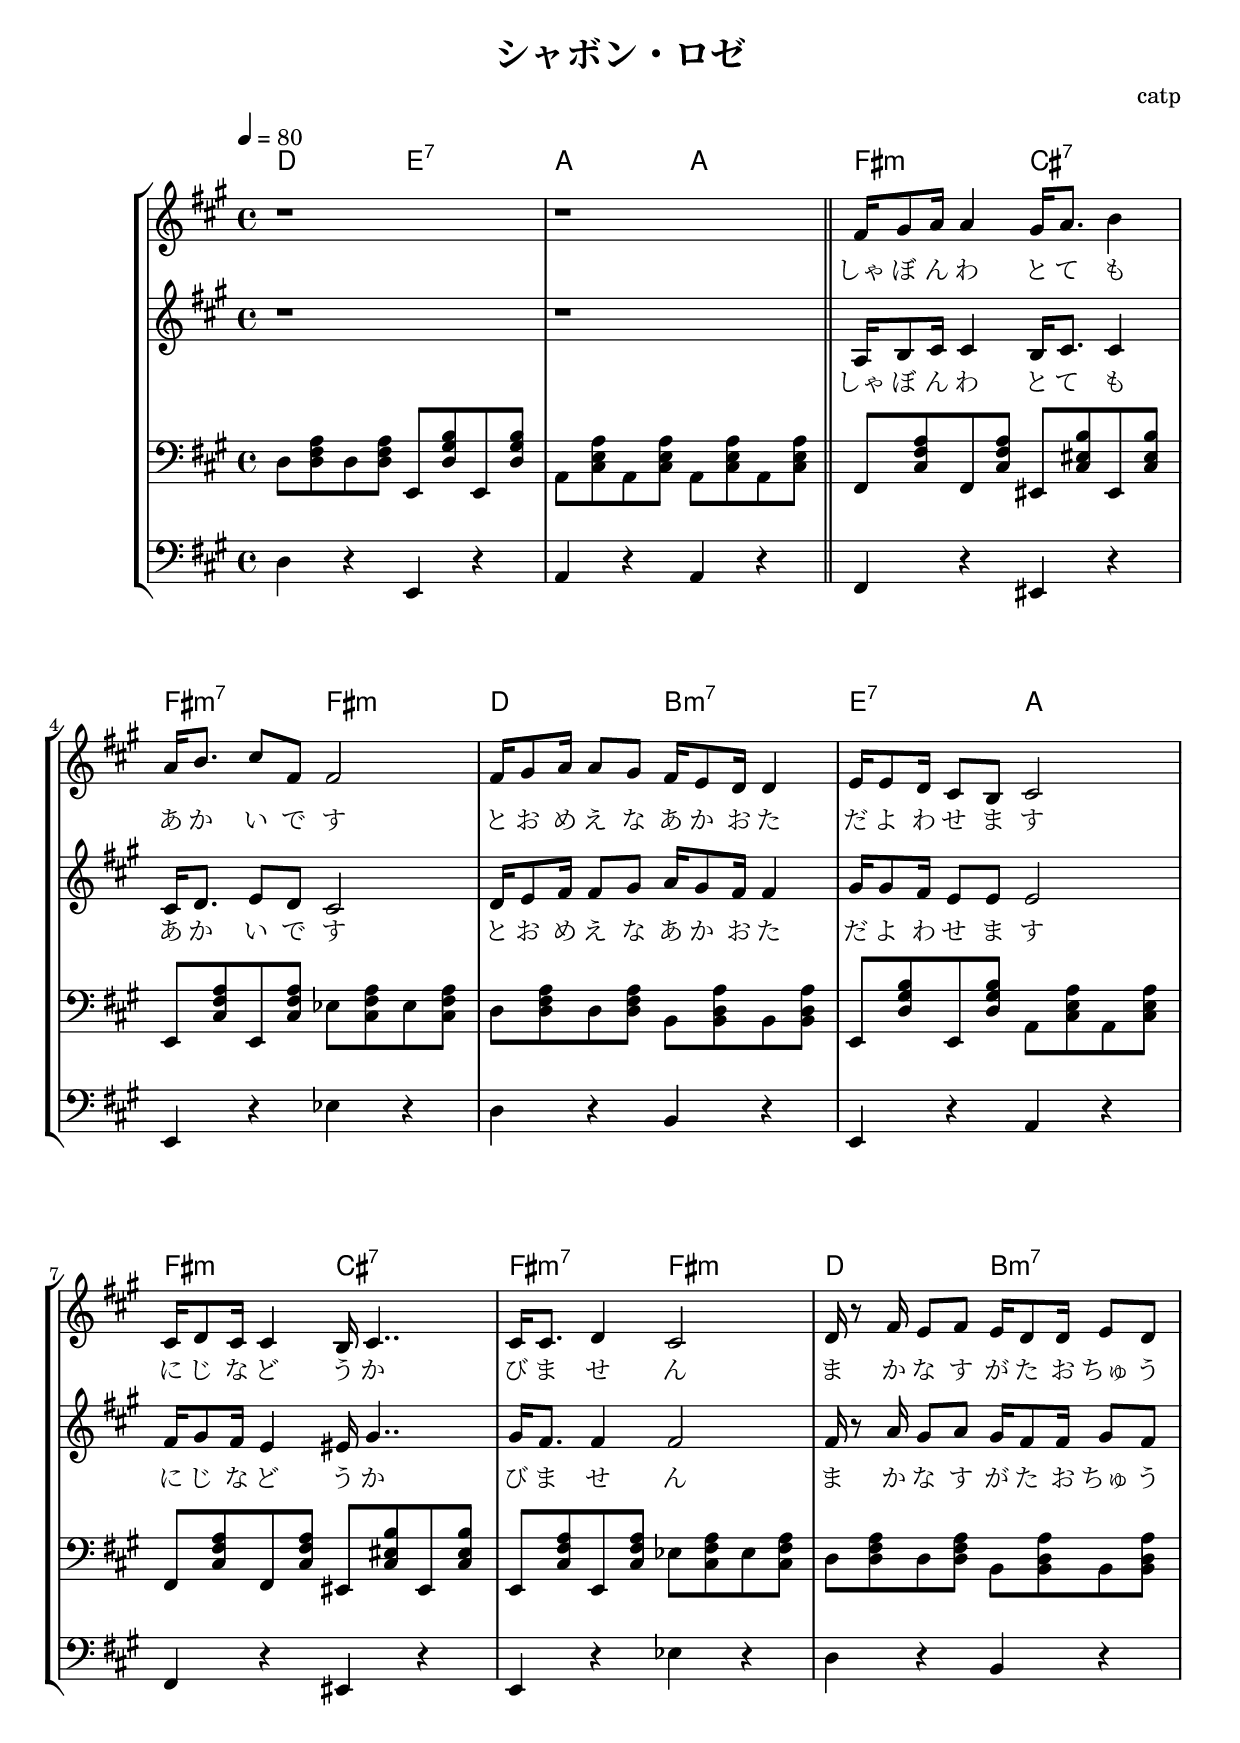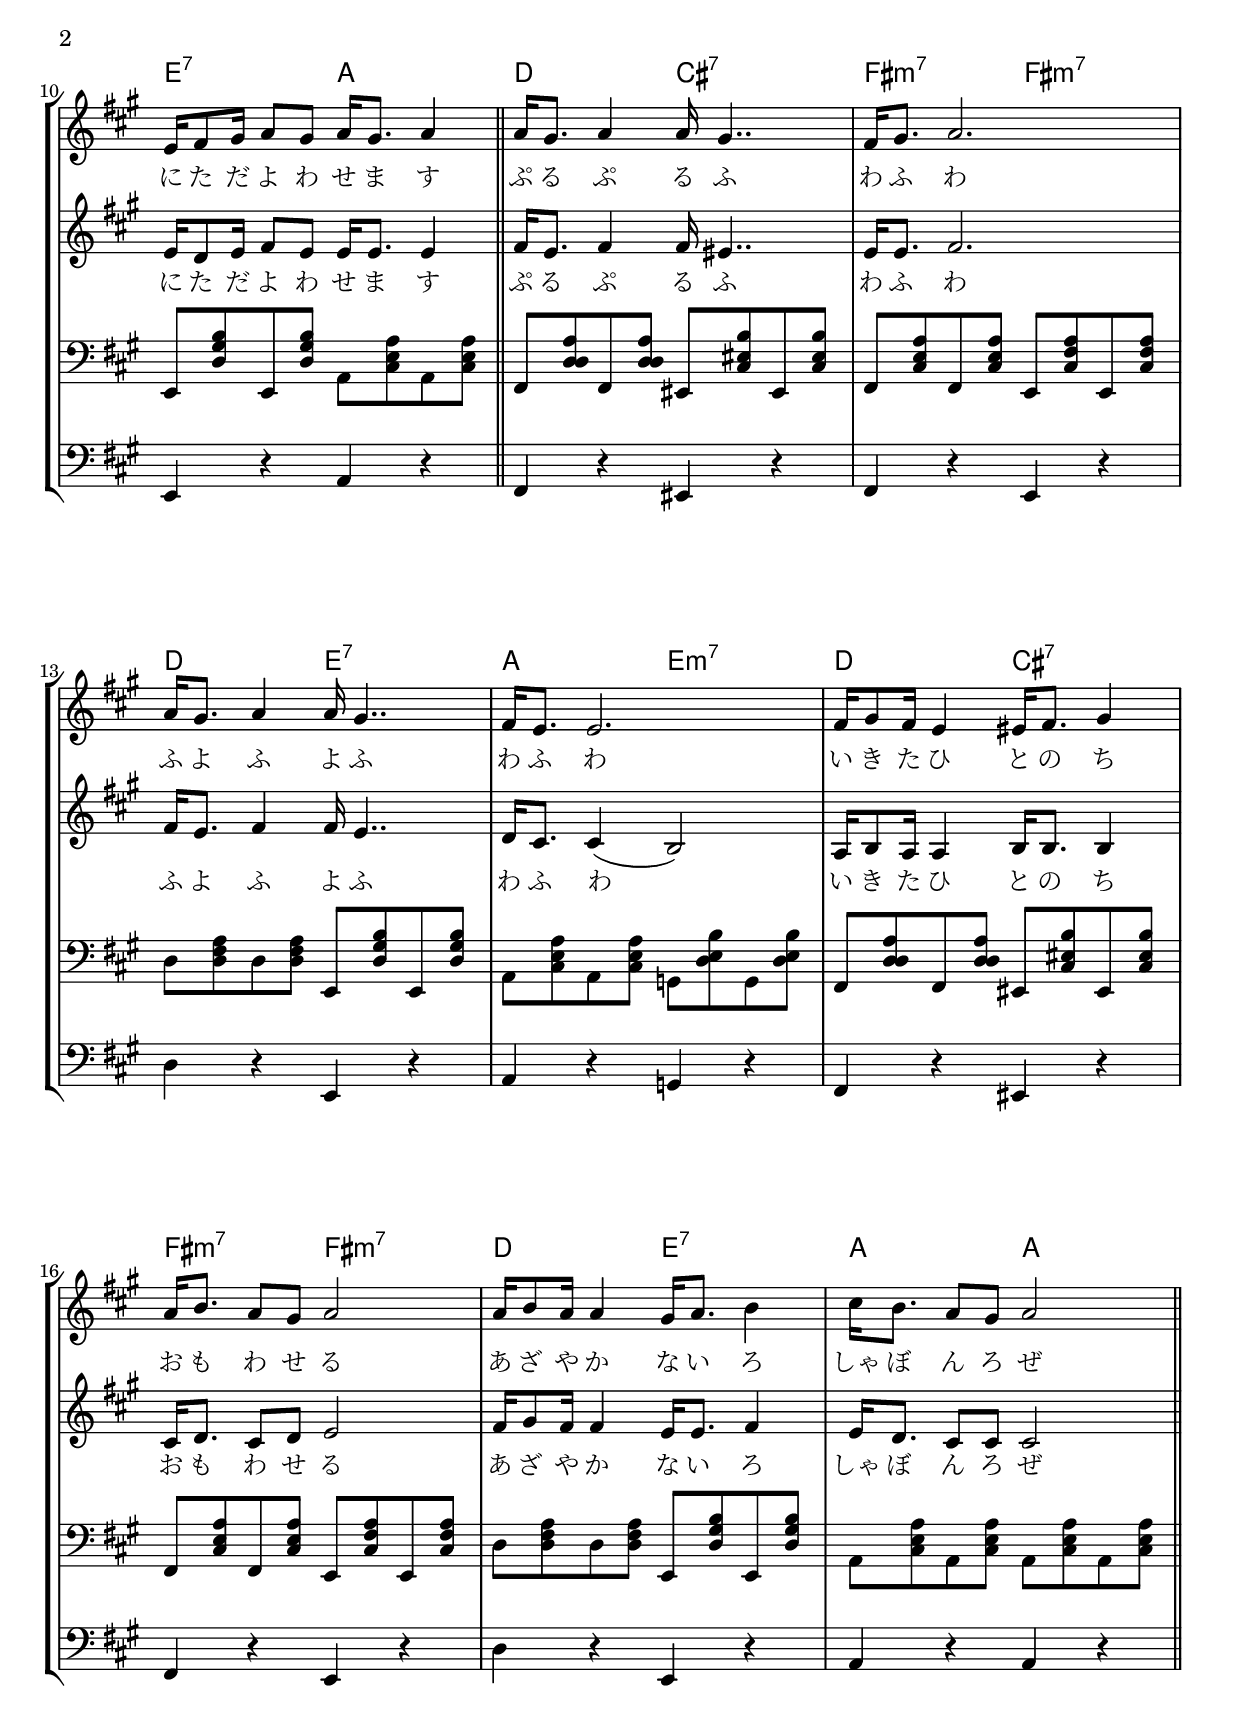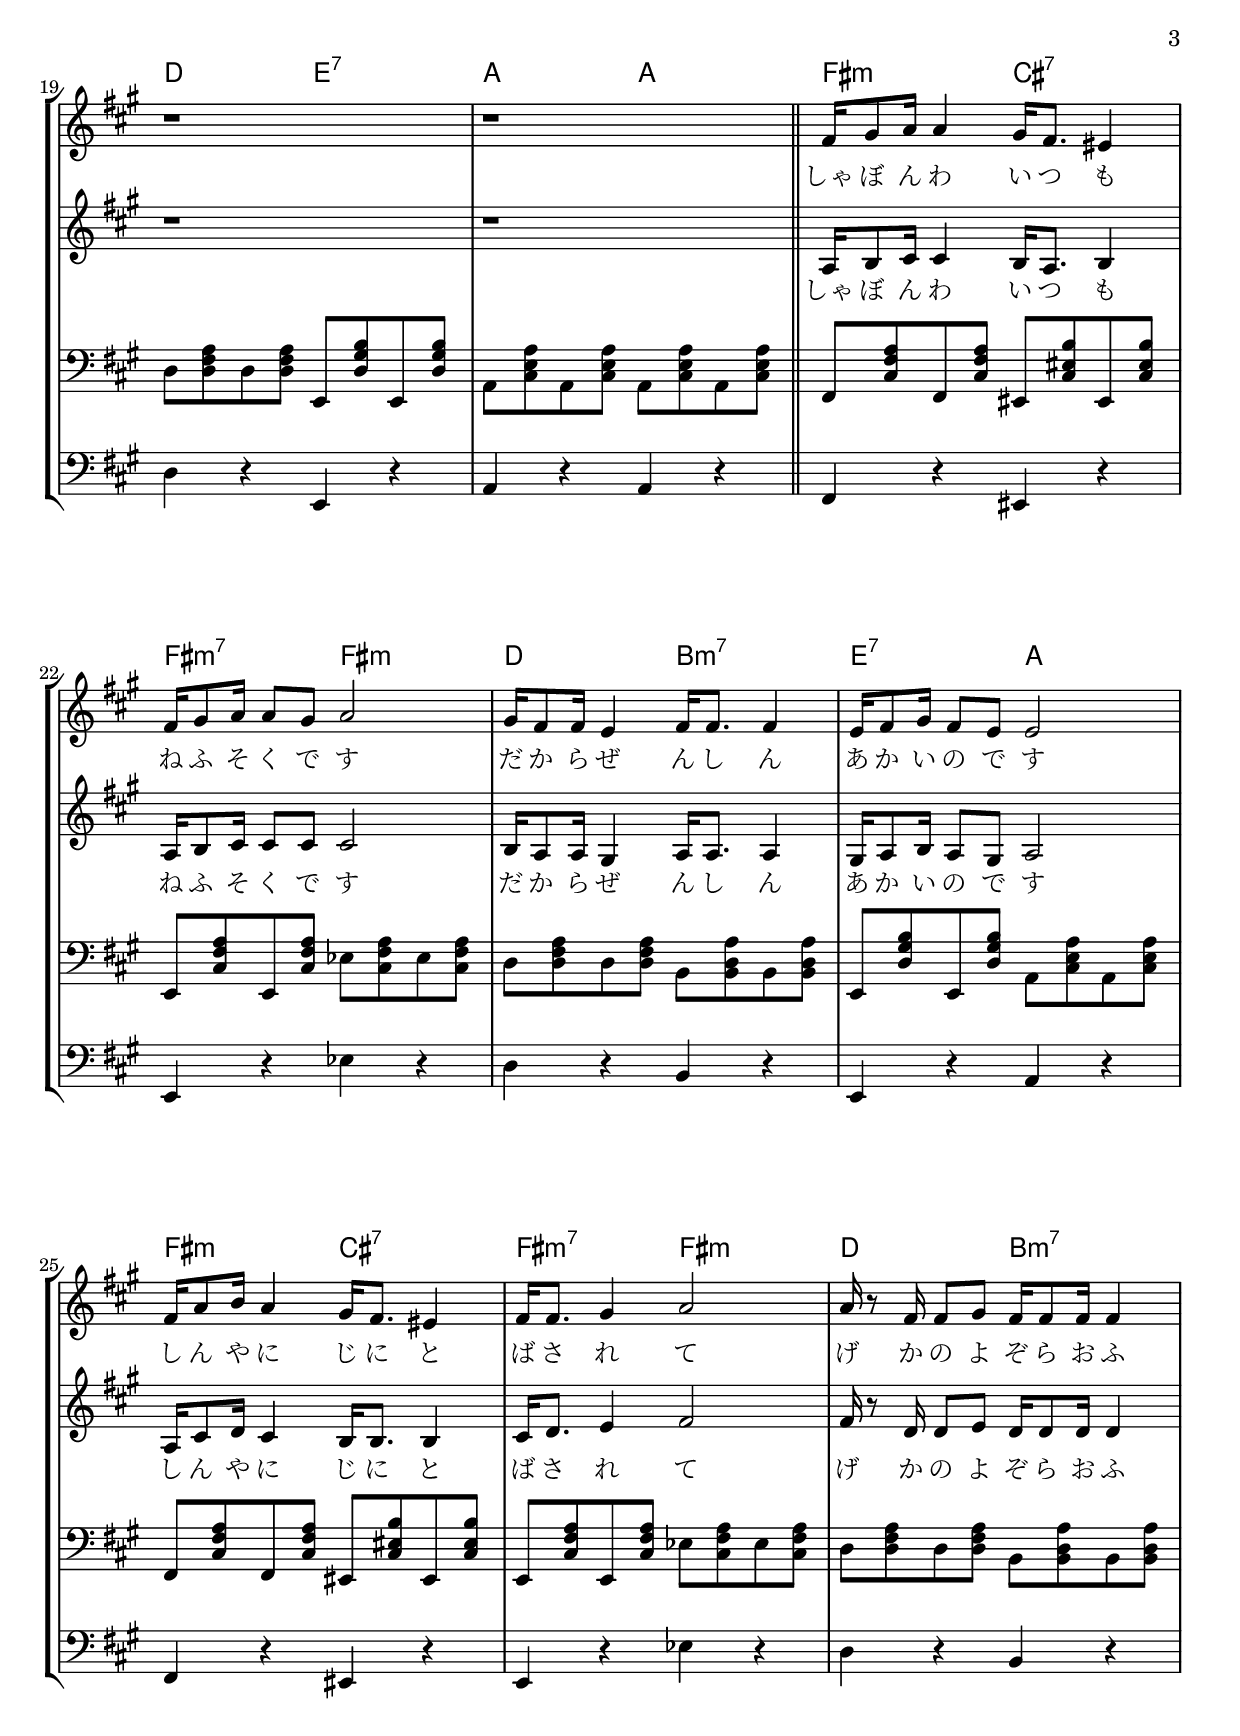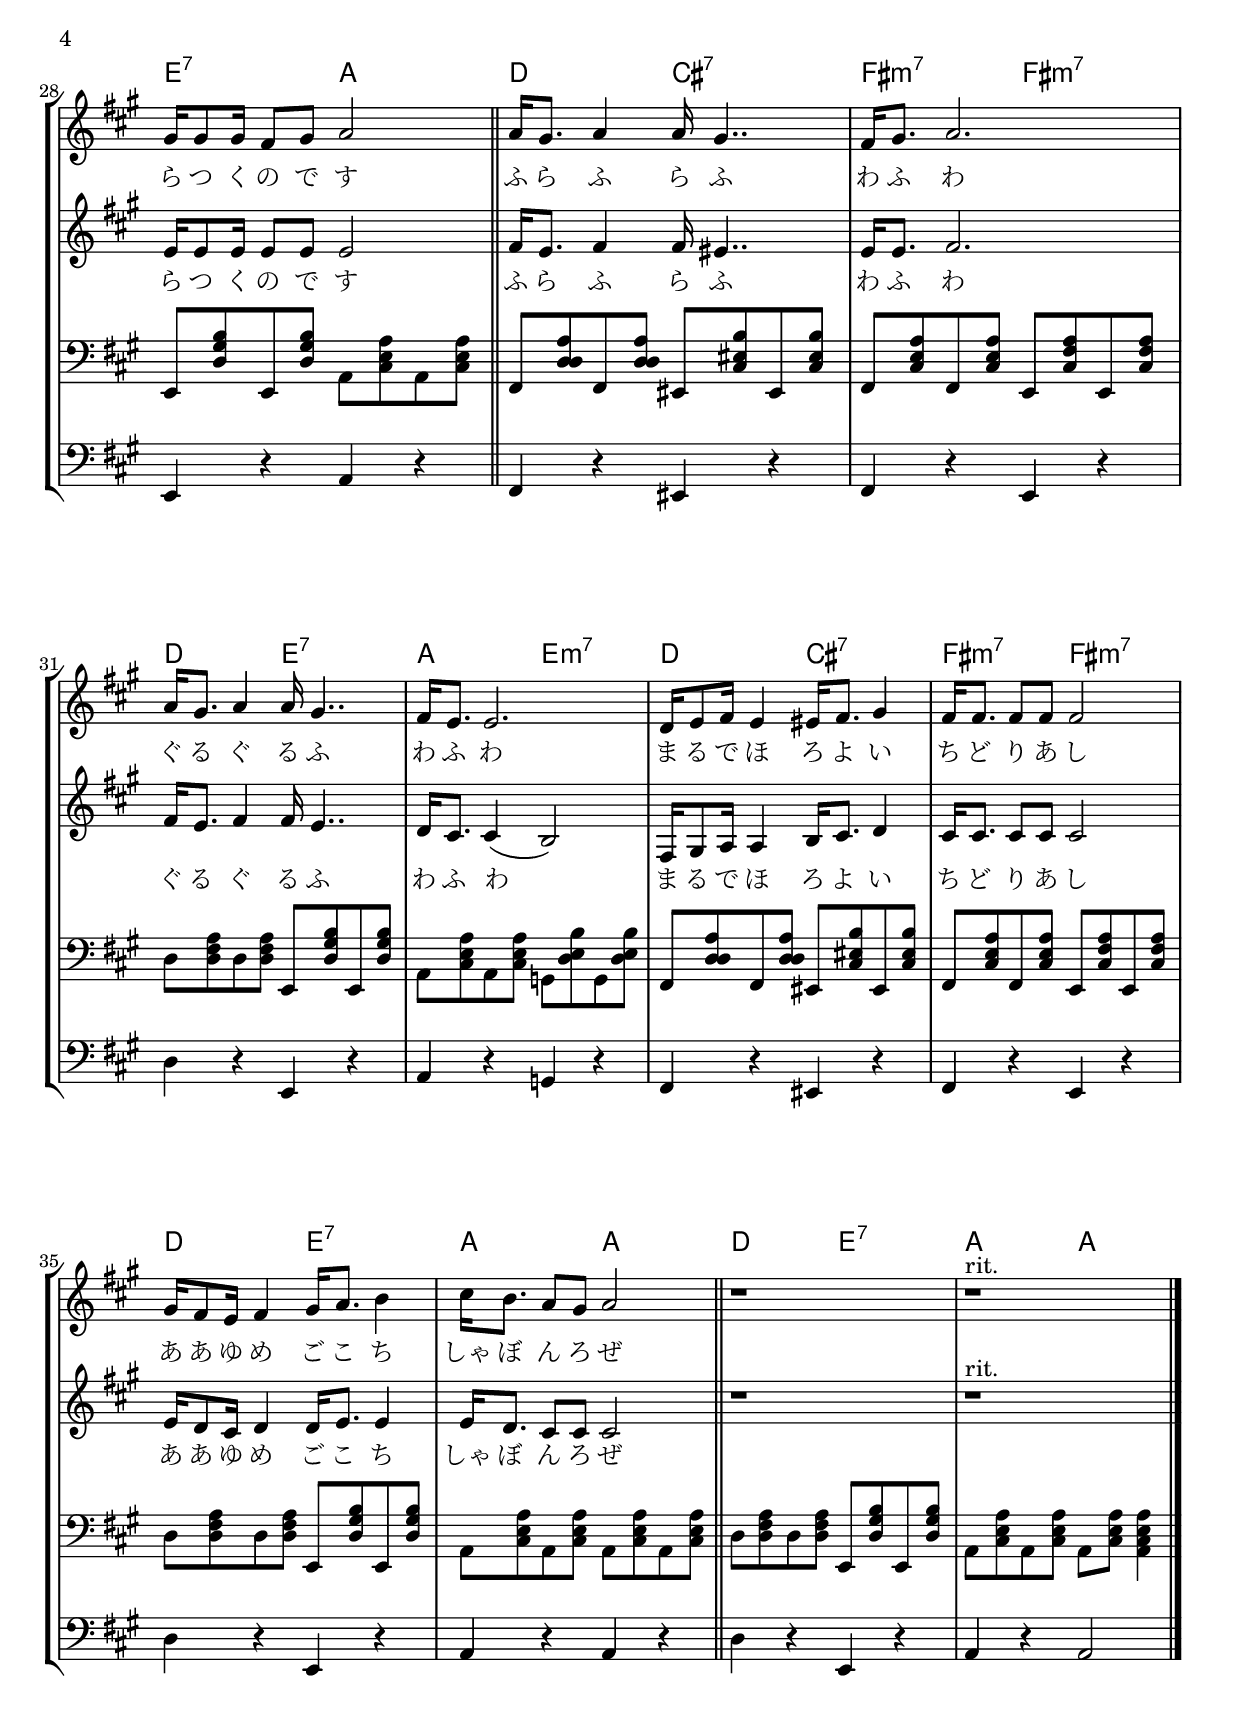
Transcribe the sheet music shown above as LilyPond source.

\version "2.12.1"

\header {
	title = \markup {シャボン・ロゼ}
	composer = \markup \center-column {catp}
}

harmony = \chordmode {
	d2 e:7 a a 

	fis:m cis:7 fis:min7 fis:m d b:min7 e:7 a fis:m cis:7 fis:min7 fis:m d b:min7 e:7 a 

	d cis:7 fis:min7 fis:min7 d e:7 a e:min7 d cis:7 fis:min7 fis:min7 d e:7 a a 

	d e:7 a a 

	fis:m cis:7 fis:min7 fis:m d b:min7 e:7 a fis:m cis:7 fis:min7 fis:m d b:min7 e:7 a 

	d cis:7 fis:min7 fis:min7 d e:7 a e:min7 d cis:7 fis:min7 fis:min7 d e:7 a a 

	d e:7 a a 
}

melody = {
	\key a \major
	\tempo 4 = 80
	r1 | r1   
	\set Staff.midiInstrument = #"fss0.42"
	fis'16  gis'8  a'16  a'4  gis'16  a'8.  b'4 
	a'16  b'8.  cis''8  fis'8  fis'2 
	fis'16  gis'8  a'16  a'8  gis'8  fis'16  e'8  d'16  d'4 
	e'16  e'8  d'16  cis'8  b8  cis'2 
	cis'16  d'8  cis'16  cis'4  b16  cis'4.. 
	cis'16  cis'8.  d'4  cis'2 
	d'16  r8  fis'16  e'8  fis'8  e'16  d'8  d'16  e'8  d'8 
	e'16  fis'8  gis'16  a'8  gis'8  a'16  gis'8.  a'4
	\set Staff.midiInstrument = #"fss0.42"
	a'16  gis'8.  a'4  a'16  gis'4.. 
	fis'16  gis'8.  a'2. 
	a'16  gis'8.  a'4  a'16  gis'4.. 
	fis'16  e'8.  e'2. 
	fis'16  gis'8  fis'16  e'4  eis'16  fis'8.  gis'4 
	a'16  b'8.  a'8  gis'8  a'2 
	a'16  b'8  a'16  a'4  gis'16  a'8.  b'4 
	cis''16  b'8.  a'8  gis'8  a'2
	r1 | r1   
	\set Staff.midiInstrument = #"fss0.42"
	fis'16  gis'8  a'16  a'4  gis'16  fis'8.  eis'4 
	fis'16  gis'8  a'16  a'8  gis'8  a'2 
	gis'16  fis'8  fis'16  e'4  fis'16  fis'8.  fis'4 
	e'16  fis'8  gis'16  fis'8  e'8  e'2 
	fis'16  a'8  b'16  a'4  gis'16  fis'8.  eis'4 
	fis'16  fis'8.  gis'4  a'2 
	a'16  r8  fis'16  fis'8  gis'8  fis'16  fis'8  fis'16  fis'4 
	gis'16  gis'8  gis'16  fis'8  gis'8  a'2
	\set Staff.midiInstrument = #"fss0.42"
	a'16  gis'8.  a'4  a'16  gis'4.. 
	fis'16  gis'8.  a'2. 
	a'16  gis'8.  a'4  a'16  gis'4.. 
	fis'16  e'8.  e'2. 
	d'16  e'8  fis'16  e'4  eis'16  fis'8.  gis'4 
	fis'16  fis'8.  fis'8  fis'8  fis'2 
	gis'16  fis'8  e'16  fis'4  gis'16  a'8.  b'4 
	cis''16  b'8.  a'8  gis'8  a'2
	r1 | r1^"rit." \bar "|."
}

words = \lyricmode {
	
	しゃ  ぼ  ん  わ  と  て  も  あ  か  い  で  す  と  お  め  え  な  あ  か  お  た  だ  よ  わ  せ  ま  す  に  じ  な  ど  う  か  び  ま  せ  ん  ま  か  な  す  が  た  お  ちゅ  う  に  た  だ  よ  わ  せ  ま  す  
	ぷ  る  ぷ  る  ふ  わ  ふ  わ  ふ  よ  ふ  よ  ふ  わ  ふ  わ  い  き  た  ひ  と  の  ち  お  も  わ  せ  る  あ  ざ  や  か  な  い  ろ  しゃ  ぼ  ん  ろ  ぜ  
	
	しゃ  ぼ  ん  わ  い  つ  も  ね  ふ  そ  く  で  す  だ  か  ら  ぜ  ん  し  ん  あ  か  い  の  で  す  し  ん  や  に  じ  に  と  ば  さ  れ  て  げ  か  の  よ  ぞ  ら  お  ふ  ら  つ  く  の  で  す  
	ふ  ら  ふ  ら  ふ  わ  ふ  わ  ぐ  る  ぐ  る  ふ  わ  ふ  わ  ま  る  で  ほ  ろ  よ  い  ち  ど  り  あ  し  あ  あ  ゆ  め  ご  こ  ち  しゃ  ぼ  ん  ろ  ぜ  
	
}

secondmelody = {
	\key a \major
	\tempo 4 = 80
	r1 | r1   
	\set Staff.midiInstrument = #"mmi0.48"
	a16  b8  cis'16  cis'4  b16  cis'8.  cis'4 
	cis'16  d'8.  e'8  d'8  cis'2 
	d'16  e'8  fis'16  fis'8  gis'8  a'16  gis'8  fis'16  fis'4 
	gis'16  gis'8  fis'16  e'8  e'8  e'2 
	fis'16  gis'8  fis'16  e'4  eis'16  gis'4.. 
	gis'16  fis'8.  fis'4  fis'2 
	fis'16  r8  a'16  gis'8  a'8  gis'16  fis'8  fis'16  gis'8  fis'8 
	e'16  d'8  e'16  fis'8  e'8  e'16  e'8.  e'4
	\set Staff.midiInstrument = #"mmi0.48"
	fis'16  e'8.  fis'4  fis'16  eis'4.. 
	e'16  e'8.  fis'2. 
	fis'16  e'8.  fis'4  fis'16  e'4.. 
	d'16  cis'8.  cis'4  (b2) 
	a16  b8  a16  a4  b16  b8.  b4 
	cis'16  d'8.  cis'8  d'8  e'2 
	fis'16  gis'8  fis'16  fis'4  e'16  e'8.  fis'4 
	e'16  d'8.  cis'8  cis'8  cis'2
	r1 | r1   
	\set Staff.midiInstrument = #"mmi0.48"
	a16  b8  cis'16  cis'4  b16  a8.  b4 
	a16  b8  cis'16  cis'8  cis'8  cis'2 
	b16  a8  a16  gis4  a16  a8.  a4 
	gis16  a8  b16  a8  gis8  a2 
	a16  cis'8  d'16  cis'4  b16  b8.  b4 
	cis'16  d'8.  e'4  fis'2 
	fis'16  r8  d'16  d'8  e'8  d'16  d'8  d'16  d'4 
	e'16  e'8  e'16  e'8  e'8  e'2
	\set Staff.midiInstrument = #"fss0.5"
	fis'16  e'8.  fis'4  fis'16  eis'4.. 
	e'16  e'8.  fis'2. 
	fis'16  e'8.  fis'4  fis'16  e'4.. 
	d'16  cis'8.  cis'4  (b2) 
	fis16  gis8  a16  a4  b16  cis'8.  d'4 
	cis'16  cis'8.  cis'8  cis'8  cis'2 
	e'16  d'8  cis'16  d'4  d'16  e'8.  e'4 
	e'16  d'8.  cis'8  cis'8  cis'2
	r1 | r1^"rit." \bar "|."
}

secondwords = \lyricmode {
	
	しゃ  ぼ  ん  わ  と  て  も  あ  か  い  で  す  と  お  め  え  な  あ  か  お  た  だ  よ  わ  せ  ま  す  に  じ  な  ど  う  か  び  ま  せ  ん  ま  か  な  す  が  た  お  ちゅ  う  に  た  だ  よ  わ  せ  ま  す  
	ぷ  る  ぷ  る  ふ  わ  ふ  わ  ふ  よ  ふ  よ  ふ  わ  ふ  わ  い  き  た  ひ  と  の  ち  お  も  わ  せ  る  あ  ざ  や  か  な  い  ろ  しゃ  ぼ  ん  ろ  ぜ  
	
	しゃ  ぼ  ん  わ  い  つ  も  ね  ふ  そ  く  で  す  だ  か  ら  ぜ  ん  し  ん  あ  か  い  の  で  す  し  ん  や  に  じ  に  と  ば  さ  れ  て  げ  か  の  よ  ぞ  ら  お  ふ  ら  つ  く  の  で  す  
	ふ  ら  ふ  ら  ふ  わ  ふ  わ  ぐ  る  ぐ  る  ふ  わ  ふ  わ  ま  る  で  ほ  ろ  よ  い  ち  ど  り  あ  し  あ  あ  ゆ  め  ご  こ  ち  しゃ  ぼ  ん  ろ  ぜ  
	
}

tempochange = {
	\tempo 4 = 80
	r1 | r1 \bar "||"
	\tempo 4 = 80
	r1 | r1 | r1 | r1 | r1 | r1 | r1 | r1 \bar "||"
	\tempo 4 = 80
	r1 | r1 | r1 | r1 | r1 | r1 | r1 | r1 \bar "||"
	\tempo 4 = 80
	r1 | r1 \bar "||"
	\tempo 4 = 80
	r1 | r1 | r1 | r1 | r1 | r1 | r1 | r1 \bar "||"
	\tempo 4 = 80
	r1 | r1 | r1 | r1 | r1 | r1 | r1 | r1 \bar "||"
	\tempo 4 = 80
	r1 | \tempo 4 = 60 r2 \tempo 4 = 53 r2 \bar "|."
}

mainacc = {
	\clef bass
	\set Staff.midiInstrument = #"Acoustic grand"
	\key a \major
	\tempo 4 = 80
	d8 <d fis a> d <d fis a>
	e,8 <d gis b> e, <d gis b>
	a,8 <cis e a> a, <cis e a>
	a,8 <cis e a> a, <cis e a>
	\bar "||"

	\set Staff.midiInstrument = #"Acoustic grand"
	fis,8 <cis fis a> fis, <cis fis a>
	eis,8 <cis eis b> eis, <cis eis b>
	e,8 <cis fis a> e, <cis fis a>
	es8 <cis fis a> es <cis fis a>
	d8 <d fis a> d <d fis a>
	b,8 <b, d a> b, <b, d a>
	e,8 <d gis b> e, <d gis b>
	a,8 <cis e a> a, <cis e a>
	fis,8 <cis fis a> fis, <cis fis a>
	eis,8 <cis eis b> eis, <cis eis b>
	e,8 <cis fis a> e, <cis fis a>
	es8 <cis fis a> es <cis fis a>
	d8 <d fis a> d <d fis a>
	b,8 <b, d a> b, <b, d a>
	e,8 <d gis b> e, <d gis b>
	a,8 <cis e a> a, <cis e a>
	\bar "||"

	\set Staff.midiInstrument = #"Acoustic grand"
	fis,8 <d d a> fis, <d d a>
	eis,8 <cis eis b> eis, <cis eis b>
	fis,8 <cis e a> fis, <cis e a>
	e,8 <cis fis a> e, <cis fis a>
	d8 <d fis a> d <d fis a>
	e,8 <d gis b> e, <d gis b>
	a,8 <cis e a> a, <cis e a>
	g,8 <d e b> g, <d e b>
	fis,8 <d d a> fis, <d d a>
	eis,8 <cis eis b> eis, <cis eis b>
	fis,8 <cis e a> fis, <cis e a>
	e,8 <cis fis a> e, <cis fis a>
	d8 <d fis a> d <d fis a>
	e,8 <d gis b> e, <d gis b>
	a,8 <cis e a> a, <cis e a>
	a,8 <cis e a> a, <cis e a>
	\bar "||"

	\set Staff.midiInstrument = #"Electric Guitar (jazz)"
	d8 <d fis a> d <d fis a>
	e,8 <d gis b> e, <d gis b>
	a,8 <cis e a> a, <cis e a>
	a,8 <cis e a> a, <cis e a>
	\bar "||"

	\set Staff.midiInstrument = #"Acoustic grand"
	fis,8 <cis fis a> fis, <cis fis a>
	eis,8 <cis eis b> eis, <cis eis b>
	e,8 <cis fis a> e, <cis fis a>
	es8 <cis fis a> es <cis fis a>
	d8 <d fis a> d <d fis a>
	b,8 <b, d a> b, <b, d a>
	e,8 <d gis b> e, <d gis b>
	a,8 <cis e a> a, <cis e a>
	fis,8 <cis fis a> fis, <cis fis a>
	eis,8 <cis eis b> eis, <cis eis b>
	e,8 <cis fis a> e, <cis fis a>
	es8 <cis fis a> es <cis fis a>
	d8 <d fis a> d <d fis a>
	b,8 <b, d a> b, <b, d a>
	e,8 <d gis b> e, <d gis b>
	a,8 <cis e a> a, <cis e a>
	\bar "||"

	\set Staff.midiInstrument = #"Electric Guitar (jazz)"
	fis,8 <d d a> fis, <d d a>
	eis,8 <cis eis b> eis, <cis eis b>
	fis,8 <cis e a> fis, <cis e a>
	e,8 <cis fis a> e, <cis fis a>
	d8 <d fis a> d <d fis a>
	e,8 <d gis b> e, <d gis b>
	a,8 <cis e a> a, <cis e a>
	g,8 <d e b> g, <d e b>
	fis,8 <d d a> fis, <d d a>
	eis,8 <cis eis b> eis, <cis eis b>
	fis,8 <cis e a> fis, <cis e a>
	e,8 <cis fis a> e, <cis fis a>
	d8 <d fis a> d <d fis a>
	e,8 <d gis b> e, <d gis b>
	a,8 <cis e a> a, <cis e a>
	a,8 <cis e a> a, <cis e a>
	\bar "||"

	\set Staff.midiInstrument = #"Electric Guitar (jazz)"
	d8 <d fis a> d <d fis a>
	e,8 <d gis b> e, <d gis b>
	a,8 <cis e a> a, <cis e a>
	a,8 <cis e a>8 <a, cis e a>4
	\bar "|."
}

subacc = {
	\clef bass
	\set Staff.midiInstrument = #"Pizzicato Strings"
	\key a \major
	\tempo 4 = 80
	d4 r4
	e,4 r4
	a,4 r4
	a,4 r4
	\bar "||"

	\set Staff.midiInstrument = #"Pizzicato Strings"
	fis,4 r4
	eis,4 r4
	e,4 r4
	es4 r4
	d4 r4
	b,4 r4
	e,4 r4
	a,4 r4
	fis,4 r4
	eis,4 r4
	e,4 r4
	es4 r4
	d4 r4
	b,4 r4
	e,4 r4
	a,4 r4
	\bar "||"

	\set Staff.midiInstrument = #"Tremolo Strings"
	fis,4 r4
	eis,4 r4
	fis,4 r4
	e,4 r4
	d4 r4
	e,4 r4
	a,4 r4
	g,4 r4
	fis,4 r4
	eis,4 r4
	fis,4 r4
	e,4 r4
	d4 r4
	e,4 r4
	a,4 r4
	a,4 r4
	\bar "||"

	\set Staff.midiInstrument = #"Tremolo Strings"
	d4 r4
	e,4 r4
	a,4 r4
	a,4 r4
	\bar "||"

	\set Staff.midiInstrument = #"Pizzicato Strings"
	fis,4 r4
	eis,4 r4
	e,4 r4
	es4 r4
	d4 r4
	b,4 r4
	e,4 r4
	a,4 r4
	fis,4 r4
	eis,4 r4
	e,4 r4
	es4 r4
	d4 r4
	b,4 r4
	e,4 r4
	a,4 r4
	\bar "||"

	\set Staff.midiInstrument = #"Tremolo Strings"
	fis,4 r4
	eis,4 r4
	fis,4 r4
	e,4 r4
	d4 r4
	e,4 r4
	a,4 r4
	g,4 r4
	fis,4 r4
	eis,4 r4
	fis,4 r4
	e,4 r4
	d4 r4
	e,4 r4
	a,4 r4
	a,4 r4
	\bar "||"

	\set Staff.midiInstrument = #"Trumpet"
	d4 r4
	e,4 r4
	a,4 r4
	a,2
	\bar "|."
}

percA = {
	\drummode {
	\times 16/12{ hh8. hh8. hh8. hh8. } |\times 16/12{ r8. hh4 hh8 hh8. } \bar "||"
	\times 16/12{ hh8. hh8. hh8. hh8. } |\times 16/12{ hh8. hh8. hh8. hh8. } |\times 16/12{ hh8. hh8. hh8. hh8. } |\times 16/12{ hh8. hh8. hh8. hh8. } |\times 16/12{ hh8. hh8. hh8. hh8. } |\times 16/12{ hh8. hh8. hh8. hh8. } |\times 16/12{ hh8. hh8. hh8. hh8. } |\times 16/12{ r8. hh4 hh8 hh8. } \bar "||"
	\times 16/12{ r8 hh8. hh8. hh8. hh16 } |\times 16/12{ r8 hh8. hh16 hh4 r16 hh16 } |\times 16/12{ r8 hh8. hh8. hh8. hh16 } |\times 16/12{ hh4. hh8 hh8 hh8 } |\times 16/12{ r8 hh8. hh8. hh8. hh16 } |\times 16/12{ r8 hh8. hh16 hh4 r16 hh16 } |\times 16/12{ r8 hh8. hh8. hh8. hh16 } |\times 16/24{ hh4. hh1 r8 } \bar "||"
	\times 16/12{ r8 hh8. hh8. hh8. hh16 } |\times 16/24{ hh4. hh1 r8 } \bar "||"
	\times 16/12{ hh8. hh8. hh8. hh8. } |\times 16/12{ hh8. hh8. hh8. hh8. } |\times 16/12{ hh8. hh8. hh8. hh8. } |\times 16/12{ hh8. hh8. hh8. hh8. } |\times 16/12{ hh8. hh8. hh8. hh8. } |\times 16/12{ hh8. hh8. hh8. hh8. } |\times 16/12{ hh8. hh8. hh8. hh8. } |\times 16/12{ r8. hh4 hh8 hh8. } \bar "||"
	\times 16/12{ r8 hh8. hh8. hh8. hh16 } |\times 16/12{ r8 hh8. hh16 hh4 r16 hh16 } |\times 16/12{ r8 hh8. hh8. hh8. hh16 } |\times 16/12{ hh4. hh8 hh8 hh8 } |\times 16/12{ r8 hh8. hh8. hh8. hh16 } |\times 16/12{ r8 hh8. hh16 hh4 r16 hh16 } |\times 16/12{ r8 hh8. hh8. hh8. hh16 } |\times 16/24{ hh4. hh1 r8 } \bar "||"
	\times 16/12{ r8 hh8. hh8. hh8. hh16 } |\times 16/24{ hh4. hh1 r8 } \bar "|."
	}
}

percB = {
	\drummode {
	\times 16/12{ r8. sn4. sn8. } |\times 16/12{ sn16 sn4 r16 sn8 sn4 } \bar "||"
	\times 16/12{ r8. sn4. sn8. } |\times 16/12{ r8. sn4. sn8 sn16 } |\times 16/12{ r8. sn4. sn8. } |\times 16/12{ r8. sn4. sn8 sn16 } |\times 16/12{ r8. sn4. sn8. } |\times 16/12{ r8. sn4. sn8 sn16 } |\times 16/12{ r8. sn4. sn8. } |\times 16/12{ sn16 sn4 r16 sn8 sn4 } \bar "||"
	\times 16/12{ r2. } |\times 16/12{ r4. sn8. sn16 sn8 } |\times 16/12{ r2. } |\times 16/12{ r4 r16 sn16 sn8 sn8 sn8 } |\times 16/12{ r2. } |\times 16/12{ r4. sn8. sn16 sn8 } |\times 16/12{ r2. } |\times 16/24{ r8 sn8 sn4 sn16 sn16 sn4 sn2 r8 } \bar "||"
	\times 16/12{ r2. } |\times 16/24{ r8 sn8 sn4 sn16 sn16 sn4 sn2 r8 } \bar "||"
	\times 16/12{ r8. sn4. sn8. } |\times 16/12{ r8. sn4. sn8 sn16 } |\times 16/12{ r8. sn4. sn8. } |\times 16/12{ r8. sn4. sn8 sn16 } |\times 16/12{ r8. sn4. sn8. } |\times 16/12{ r8. sn4. sn8 sn16 } |\times 16/12{ r8. sn4. sn8. } |\times 16/12{ sn16 sn4 r16 sn8 sn4 } \bar "||"
	\times 16/12{ r2. } |\times 16/12{ r4. sn8. sn16 sn8 } |\times 16/12{ r2. } |\times 16/12{ r4 r16 sn16 sn8 sn8 sn8 } |\times 16/12{ r2. } |\times 16/12{ r4. sn8. sn16 sn8 } |\times 16/12{ r2. } |\times 16/24{ r8 sn8 sn4 sn16 sn16 sn4 sn2 r8 } \bar "||"
	\times 16/12{ r2. } |\times 16/24{ r8 sn8 sn4 sn16 sn16 sn4 sn2 r8 } \bar "|."
	}
}

percC = {
	\drummode {
	\times 16/12{ bd4 r16 bd16 bd4. } |\times 16/12{ r8 bd16 bd8 bd16 bd8 bd16 bd8 bd16 } \bar "||"
	\times 16/12{ bd4 r16 bd16 bd4. } |\times 16/12{ bd4 r16 bd16 bd4. } |\times 16/12{ bd4 r16 bd16 bd4. } |\times 16/12{ bd4 r16 bd16 bd4. } |\times 16/12{ bd4 r16 bd16 bd4. } |\times 16/12{ bd4 r16 bd16 bd4. } |\times 16/12{ bd4 r16 bd16 bd4. } |\times 16/12{ r8 bd16 bd8 bd16 bd8 bd16 bd8 bd16 } \bar "||"
	\times 16/12{ bd4. bd4. } |\times 16/12{ bd4 r16 bd8. bd4 } |\times 16/12{ bd4. bd4. } |\times 16/12{ bd8 bd16 bd4 bd8 bd8. } |\times 16/12{ bd4. bd4. } |\times 16/12{ bd4 r16 bd8. bd4 } |\times 16/12{ bd4. bd4. } |\times 16/24{ bd4. bd4. bd4 bd4. bd8 } \bar "||"
	\times 16/12{ bd4. bd4. } |\times 16/24{ bd4. bd4. bd4 bd4. bd8 } \bar "||"
	\times 16/12{ bd4 r16 bd16 bd4. } |\times 16/12{ bd4 r16 bd16 bd4. } |\times 16/12{ bd4 r16 bd16 bd4. } |\times 16/12{ bd4 r16 bd16 bd4. } |\times 16/12{ bd4 r16 bd16 bd4. } |\times 16/12{ bd4 r16 bd16 bd4. } |\times 16/12{ bd4 r16 bd16 bd4. } |\times 16/12{ r8 bd16 bd8 bd16 bd8 bd16 bd8 bd16 } \bar "||"
	\times 16/12{ bd4. bd4. } |\times 16/12{ bd4 r16 bd8. bd4 } |\times 16/12{ bd4. bd4. } |\times 16/12{ bd8 bd16 bd4 bd8 bd8. } |\times 16/12{ bd4. bd4. } |\times 16/12{ bd4 r16 bd8. bd4 } |\times 16/12{ bd4. bd4. } |\times 16/24{ bd4. bd4. bd4 bd4. bd8 } \bar "||"
	\times 16/12{ bd4. bd4. } |\times 16/24{ bd4. bd4. bd4 bd4. bd8 } \bar "|."
	}
}

percD = {
	\drummode {
	\times 16/12{ r8 hhp8. hhp8. hhp8. hhp16 } |\times 16/12{ r4 r16 hhp4 r16 hhp8 } \bar "||"
	\times 16/12{ r8 hhp8. hhp8. hhp8. hhp16 } |\times 16/12{ r8 hhp8. hhp8. hhp8. hhp16 } |\times 16/12{ r8 hhp8. hhp8. hhp8. hhp16 } |\times 16/12{ r8 hhp8. hhp8. hhp8. hhp16 } |\times 16/12{ r8 hhp8. hhp8. hhp8. hhp16 } |\times 16/12{ r8 hhp8. hhp8. hhp8. hhp16 } |\times 16/12{ r8 hhp8. hhp8. hhp8. hhp16 } |\times 16/12{ r4 r16 hhp4 r16 hhp8 } \bar "||"
	\times 16/12{ r8. hho4. hho8. } |\times 16/12{ r8. hho2 r16 } |\times 16/12{ r8. hho4. hho8. } |\times 16/12{ r8. hho2 r16 } |\times 16/12{ r8. hho4. hho8. } |\times 16/12{ r8. hho2 r16 } |\times 16/12{ r8. hho4. hho8. } |\times 16/24{ r1 r2 } \bar "||"
	\times 16/12{ r8. hho4. hho8. } |\times 16/24{ r1 r2 } \bar "||"
	\times 16/12{ r8 hhp8. hhp8. hhp8. hhp16 } |\times 16/12{ r8 hhp8. hhp8. hhp8. hhp16 } |\times 16/12{ r8 hhp8. hhp8. hhp8. hhp16 } |\times 16/12{ r8 hhp8. hhp8. hhp8. hhp16 } |\times 16/12{ r8 hhp8. hhp8. hhp8. hhp16 } |\times 16/12{ r8 hhp8. hhp8. hhp8. hhp16 } |\times 16/12{ r8 hhp8. hhp8. hhp8. hhp16 } |\times 16/12{ r4 r16 hhp4 r16 hhp8 } \bar "||"
	\times 16/12{ r8. hho4. hho8. } |\times 16/12{ r8. hho2 r16 } |\times 16/12{ r8. hho4. hho8. } |\times 16/12{ r8. hho2 r16 } |\times 16/12{ r8. hho4. hho8. } |\times 16/12{ r8. hho2 r16 } |\times 16/12{ r8. hho4. hho8. } |\times 16/24{ r1 r2 } \bar "||"
	\times 16/12{ r8. hho4. hho8. } |\times 16/24{ r1 r2 } \bar "|."
	}
}

percE = {
	\drummode {
	\times 16/12{ r2. } |\times 16/12{ r2 r8. hho16 } \bar "||"
	\times 16/12{ r2. } |r1 |r1 |r1 |\times 16/12{ r2. } |r1 |r1 |\times 16/12{ r2 r8. hho16 } \bar "||"
	\times 16/12{ hhp4. hhp4. } |\times 16/12{ hhp2 hhp4 } |\times 16/12{ hhp4. hhp4. } |\times 16/12{ r8 hhp4 r16 hhp8 hhp8 hhp16 } |\times 16/12{ hhp4. hhp4. } |\times 16/12{ hhp2 hhp4 } |\times 16/12{ hhp4. hhp4. } |\times 16/24{ r4 hhp2 hhp2. } \bar "||"
	\times 16/12{ hhp4. hhp4. } |\times 16/24{ r4 hhp2 hhp2. } \bar "||"
	\times 16/12{ r2. } |r1 |r1 |r1 |\times 16/12{ r2. } |r1 |r1 |\times 16/12{ r2 r8. hho16 } \bar "||"
	\times 16/12{ hhp4. hhp4. } |\times 16/12{ hhp2 hhp4 } |\times 16/12{ hhp4. hhp4. } |\times 16/12{ r8 hhp4 r16 hhp8 hhp8 hhp16 } |\times 16/12{ hhp4. hhp4. } |\times 16/12{ hhp2 hhp4 } |\times 16/12{ hhp4. hhp4. } |\times 16/24{ r4 hhp2 hhp2. } \bar "||"
	\times 16/12{ hhp4. hhp4. } |\times 16/24{ r4 hhp2 hhp2. } \bar "|."
	}
}

percF = {
	\drummode {
	r1 | r1 \bar "||"
	r1 | r1 | r1 | r1 | r1 | r1 | r1 | r1 \bar "||"
	\times 16/12{ r2. } |\times 16/12{ r2 r8. tomml16 } |\times 16/12{ r2. } |\times 16/12{ r2 r8. tomml16 } |\times 16/12{ r2. } |\times 16/12{ r2 r8. tomml16 } |\times 16/12{ r2. } |\times 16/24{ r1 r8 tomml8 tomml4 } \bar "||"
	\times 16/12{ r2. } |\times 16/24{ r1 r8 tomml8 tomml4 } \bar "||"
	r1 | r1 | r1 | r1 | r1 | r1 | r1 | r1 \bar "||"
	\times 16/12{ r2. } |\times 16/12{ r2 r8. tomml16 } |\times 16/12{ r2. } |\times 16/12{ r2 r8. tomml16 } |\times 16/12{ r2. } |\times 16/12{ r2 r8. tomml16 } |\times 16/12{ r2. } |\times 16/24{ r1 r8 tomml8 tomml4 } \bar "||"
	\times 16/12{ r2. } |\times 16/24{ r1 r8 tomml8 tomml4 } \bar "|."
	}
}

percG = {
	\drummode {
	r1 | r1 \bar "||"
	r1 | r1 | r1 | r1 | r1 | r1 | r1 | r1 \bar "||"
	r1 |r1 |r1 |r1 |r1 |r1 |r1 |\times 16/24{ r1 r4. tomfh8 } \bar "||"
	r1 |\times 16/24{ r1 r4. tomfh8 } \bar "||"
	r1 | r1 | r1 | r1 | r1 | r1 | r1 | r1 \bar "||"
	r1 |r1 |r1 |r1 |r1 |r1 |r1 |\times 16/24{ r1 r4. tomfh8 } \bar "||"
	r1 |\times 16/24{ r1 r4. tomfh8 } \bar "|."
	}
}

\score {
	<<
		\new StaffGroup <<
			\new ChordNames {\harmony}
			\new Voice = "melody" {\melody}
			\new Lyrics \lyricsto "melody" \words
			\new Voice = "secondmelody" {\secondmelody}
			\new Lyrics \lyricsto "secondmelody" \secondwords
			\new Staff = "mainacc" {\mainacc}
			\new Staff = "subacc" {\subacc}
		>>
	>>
	\layout { }
}
